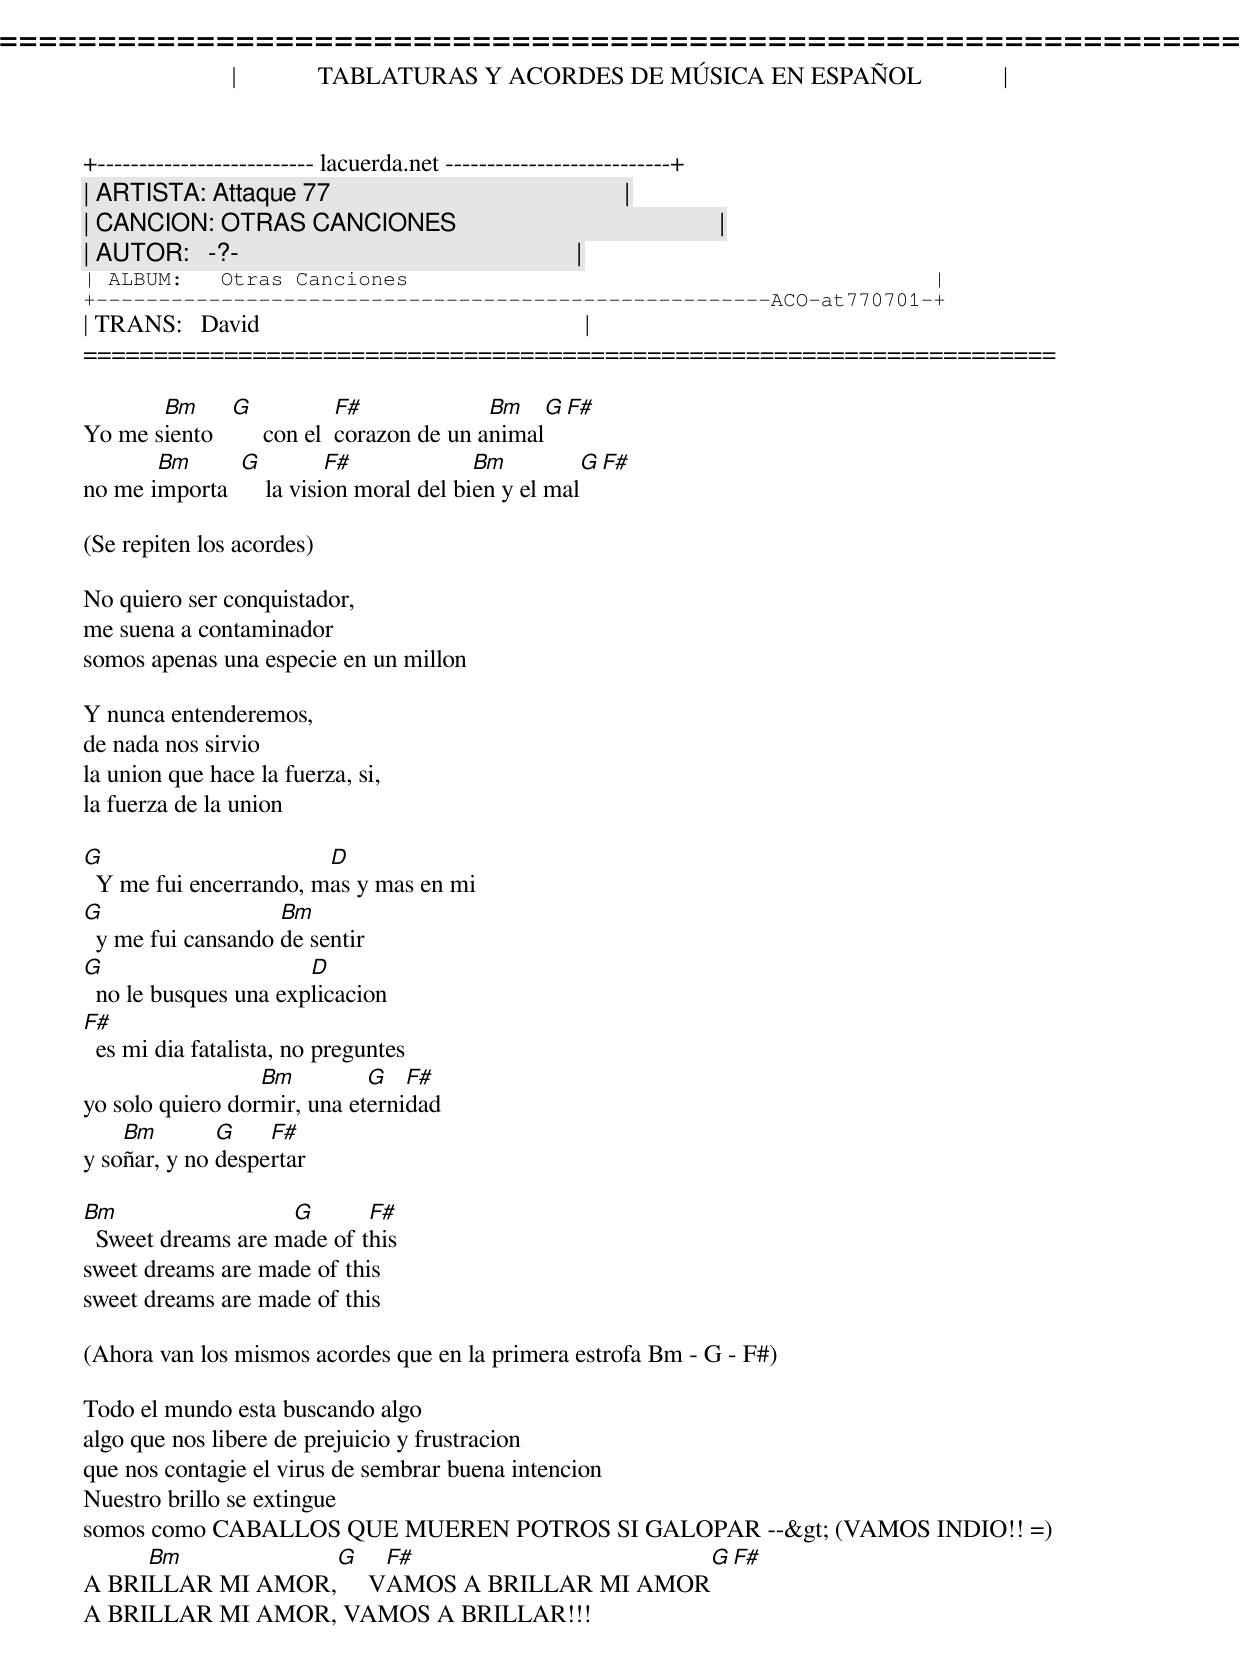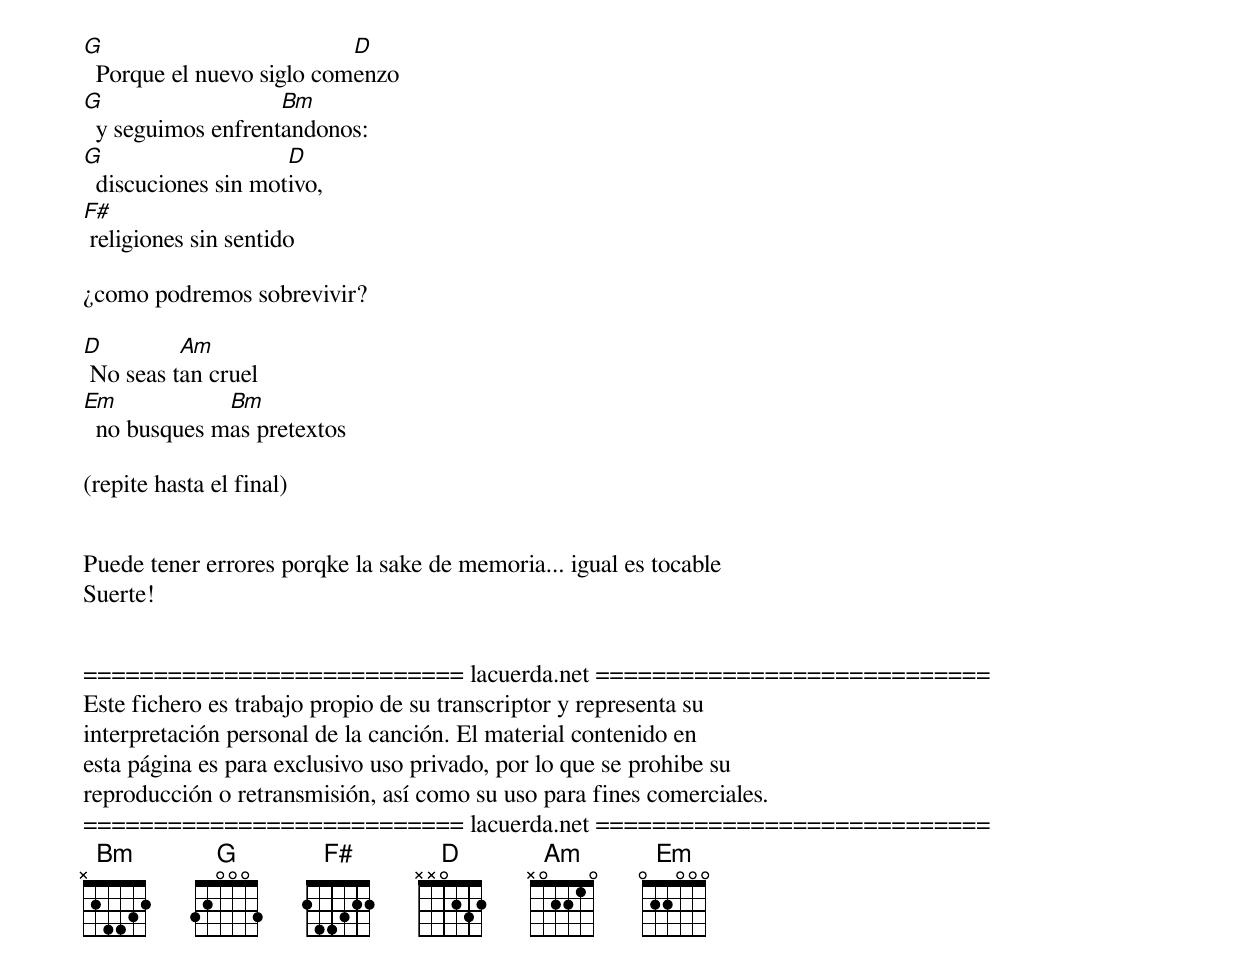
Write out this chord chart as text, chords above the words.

=====================================================================
|             TABLATURAS Y ACORDES DE MÚSICA EN ESPAÑOL             |
+-------------------------- lacuerda.net ---------------------------+
| ARTISTA: Attaque 77                                               |
| CANCION: OTRAS CANCIONES                                          |
| AUTOR:   -?-                                                      |
| ALBUM:   Otras Canciones                                          |
+------------------------------------------------------ACO-at770701-+
| TRANS:   David                                                    |
=====================================================================

       Bm      G            F#             Bm       G   F#
Yo me siento        con el  corazon de un animal
       Bm      G          F#             Bm          G  F#
no me importa      la vision moral del bien y el mal

(Se repiten los acordes)

No quiero ser conquistador,
me suena a contaminador
somos apenas una especie en un millon

Y nunca entenderemos,
de nada nos sirvio
la union que hace la fuerza, si,
la fuerza de la union

G                       D
  Y me fui encerrando, mas y mas en mi
G                   Bm
  y me fui cansando de sentir
G                      D
  no le busques una explicacion
F#
  es mi dia fatalista, no preguntes
                  Bm         G   F#
yo solo quiero dormir, una eternidad
    Bm        G    F#
y soñar, y no despertar

Bm                  G       F#
  Sweet dreams are made of this
sweet dreams are made of this
sweet dreams are made of this

(Ahora van los mismos acordes que en la primera estrofa Bm - G - F#)

Todo el mundo esta buscando algo
algo que nos libere de prejuicio y frustracion
que nos contagie el virus de sembrar buena intencion
Nuestro brillo se extingue
somos como CABALLOS QUE MUEREN POTROS SI GALOPAR --&gt; (VAMOS INDIO!! =)
     Bm           G     F#                      G F#
A BRILLAR MI AMOR,     VAMOS A BRILLAR MI AMOR
A BRILLAR MI AMOR, VAMOS A BRILLAR!!!

G                          D
  Porque el nuevo siglo comenzo
G                   Bm
  y seguimos enfrentandonos:
G                    D
  discuciones sin motivo,
F#
 religiones sin sentido

¿como podremos sobrevivir?

D         Am
 No seas tan cruel
Em            Bm
  no busques mas pretextos

(repite hasta el final)


Puede tener errores porqke la sake de memoria... igual es tocable
Suerte!


=========================== lacuerda.net ============================
Este fichero es trabajo propio de su transcriptor y representa su
interpretación personal de la canción. El material contenido en
esta página es para exclusivo uso privado, por lo que se prohibe su
reproducción o retransmisión, así como su uso para fines comerciales.
=========================== lacuerda.net ============================
